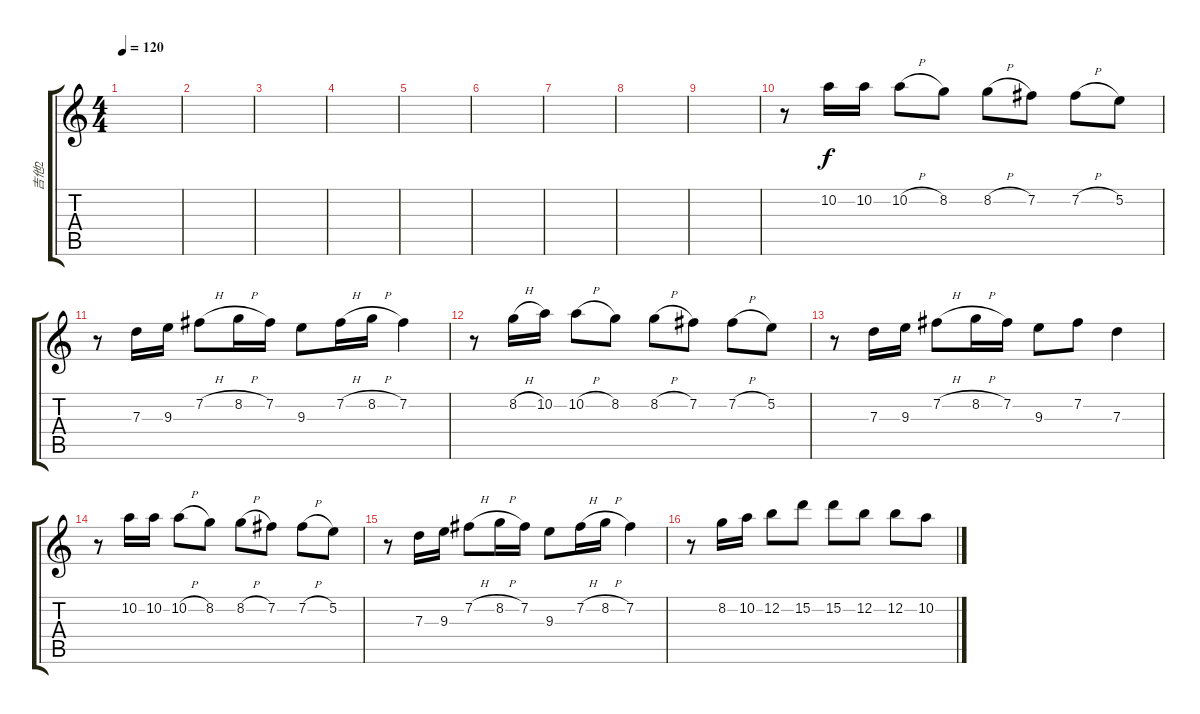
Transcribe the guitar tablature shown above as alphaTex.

\track ("吉他2" "吉他2") {instrument acousticguitarsteel}
\staff {score tabs}
\tuning (E4 B3 G3 D3 A2 E2) {hide}
\ts (4 4)
\tempo 120
\clef g2
\ks c
|
|
|
|
|
|
|
|
|
r.8 10.2.16 10.2.16 10.2{h}.8 8.2.8 8.2{h}.8 7.2.8 7.2{h}.8 5.2.8 |
r.8 7.3.16 9.3.16 7.2{h}.8 8.2{h}.16 7.2.16 9.3.8 7.2{h}.16 8.2{h}.16 7.2.4 |
r.8 8.2{h}.16 10.2.16 10.2{h}.8 8.2.8 8.2{h}.8 7.2.8 7.2{h}.8 5.2.8 |
r.8 7.3.16 9.3.16 7.2{h}.8 8.2{h}.16 7.2.16 9.3.8 7.2.8 7.3.4 |
r.8 10.2.16 10.2.16 10.2{h}.8 8.2.8 8.2{h}.8 7.2.8 7.2{h}.8 5.2.8 |
r.8 7.3.16 9.3.16 7.2{h}.8 8.2{h}.16 7.2.16 9.3.8 7.2{h}.16 8.2{h}.16 7.2.4 |
r.8 8.2.16 10.2.16 12.2.8 15.2.8 15.2.8 12.2.8 12.2.8 10.2.8
